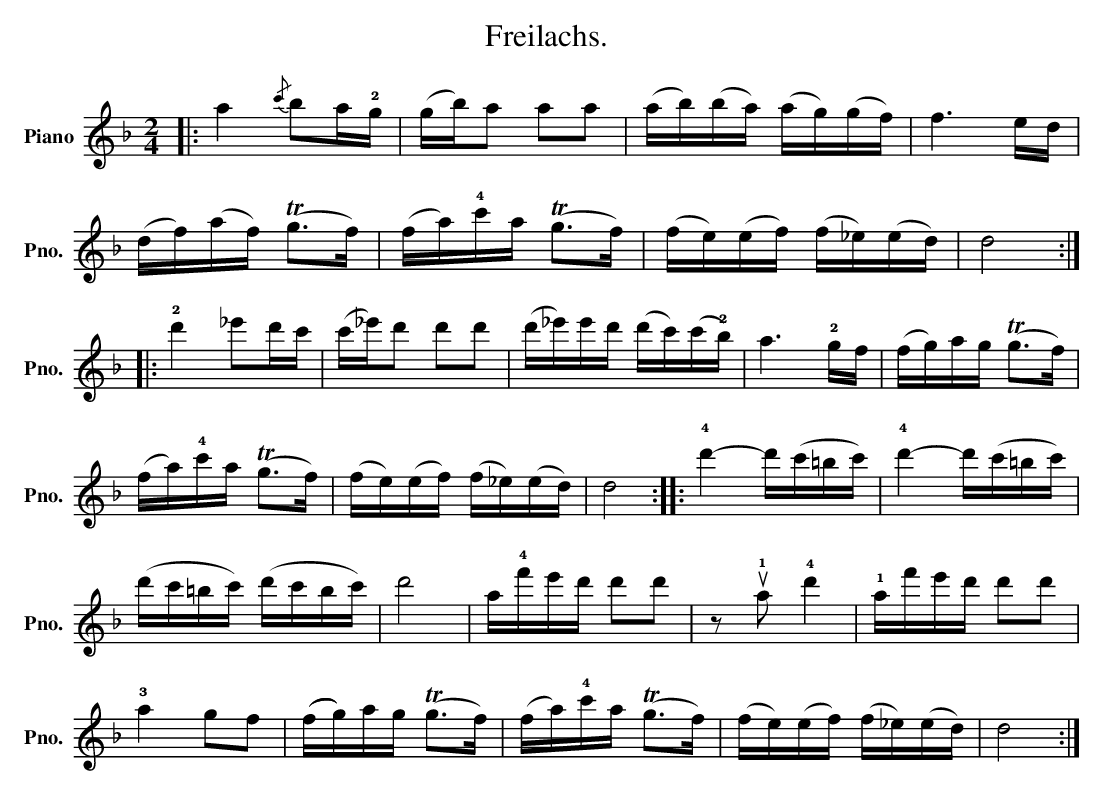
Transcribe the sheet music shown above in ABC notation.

X:1
T:Freilachs.
L:1/16
M:2/4
K:Dmin
V:1 treble nm="Piano" snm="Pno."
V:1
|: a4{/c'} b2a!2!g | (gb)a2 a2a2 | (ab)(ba) (ag)(gf) | f6 ed |$ (df)(af) (Tg2>f2) | %5
 (fa)!4!c'a (Tg2>f2) | (fe)(ef) (f_e)(ed) | d8 ::$ !2!d'4 _e'2d'c' | (c'_e')d'2 d'2d'2 | %10
 (d'_e')e'd' (d'c')(c'!2!b) | a6 !2!gf | (fg)ag (Tg2>f2) |$ (fa)!4!c'a (Tg2>f2) | %14
 (fe)(ef) (f_e)(ed) | d8 :: !4!d'4- d'(c'=bc') | !4!d'4- d'(c'=bc') |$ (d'c'=bc') (d'c'bc') | d'8 | %20
 a!4!f'e'd' d'2d'2 | z2 u!1!a2 !4!d'4 | !1!af'e'd' d'2d'2 |$ !3!a4 g2f2 | ((fg))ag (Tg2>f2) | %25
 (fa)!4!c'a (Tg2>f2) | (fe)(ef) (f_e)(ed) | d8 :| %28
